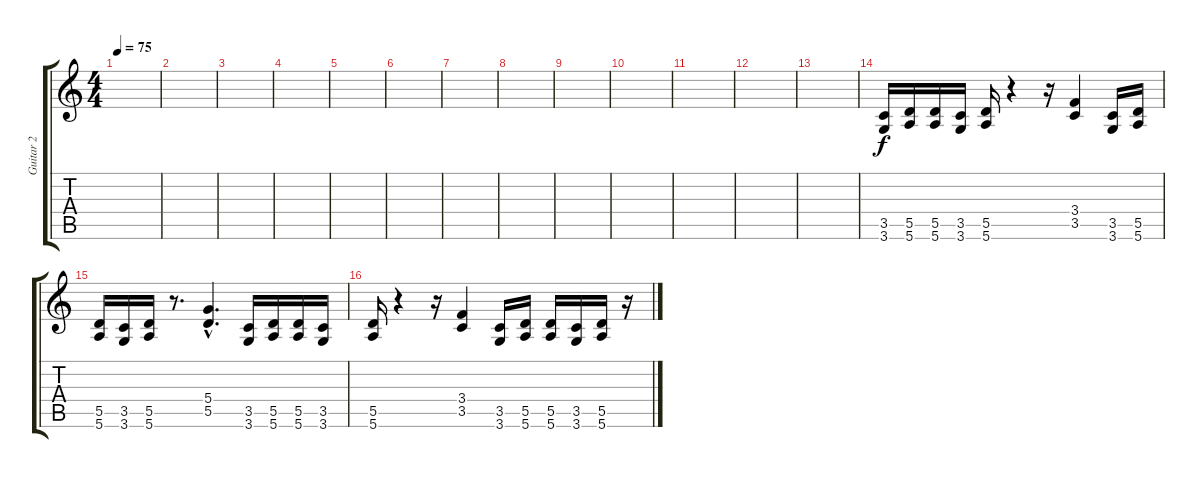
\track ("Guitar 2" "Guitar 2") {instrument distortionguitar}
\staff {score tabs}
\tuning (E4 B3 G3 D3 A2 E2) {hide}
\ts (4 4)
\tempo 75
\clef g2
\ks c
|
|
|
|
|
|
|
|
|
|
|
|
|
(3.5 3.6).16 (5.5 5.6).16 (5.5 5.6).16 (3.5 3.6).16 (5.5 5.6).16 r.4 r.16 (3.4 3.5).4 (3.5 3.6).16 (5.5 5.6).16 |
(5.5 5.6).16 (3.5 3.6).16 (5.5 5.6).16 r.8{d} (5.4{hac} 5.5{hac}).4{d} (3.5 3.6).16 (5.5 5.6).16 (5.5 5.6).16 (3.5 3.6).16 |
(5.5 5.6).16 r.4 r.16 (3.4 3.5).4 (3.5 3.6).16 (5.5 5.6).16 (5.5 5.6).16 (3.5 3.6).16 (5.5 5.6).16 r.16
